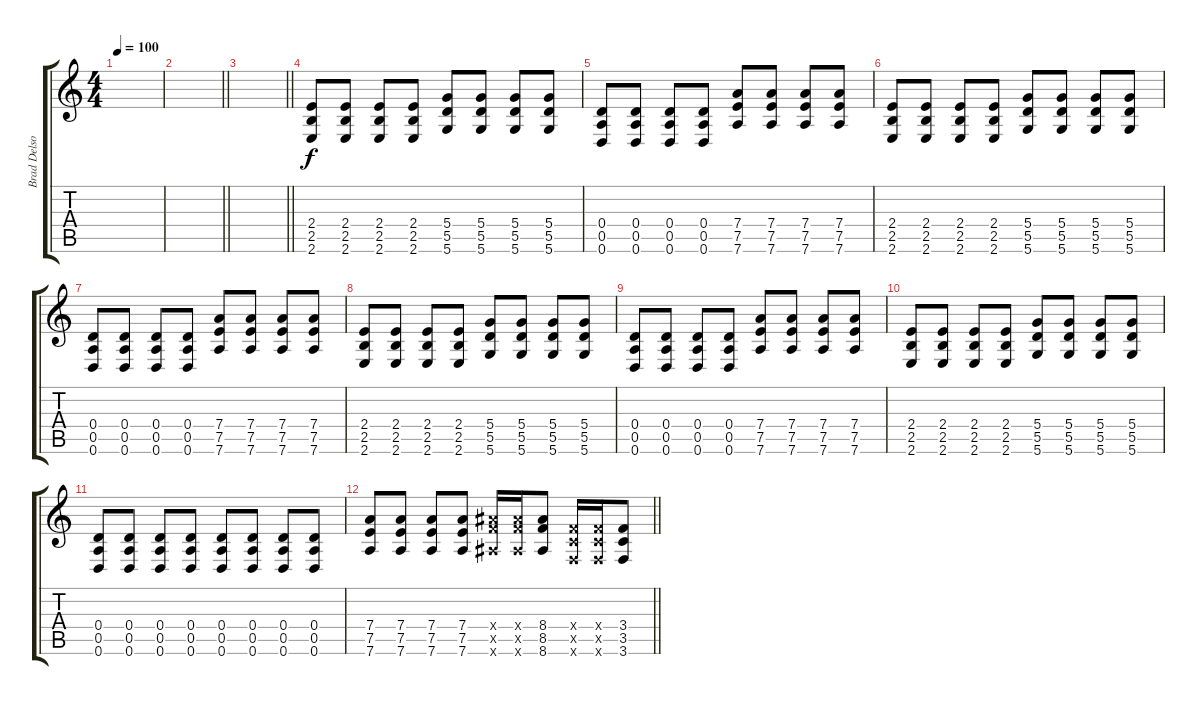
\track ("Brad Delson [Gtr.2]" "Brad Delso") {instrument distortionguitar}
\staff {score tabs}
\tuning (E4 B3 G3 D3 A2 D2) {hide}
\ts (4 4)
\tempo 100
\clef g2
\ks c
|
\barLineRight lightlight
|
\barLineRight lightlight
|
(2.4 2.5 2.6).8 (2.4 2.5 2.6).8 (2.4 2.5 2.6).8 (2.4 2.5 2.6).8 (5.4 5.5 5.6).8 (5.4 5.5 5.6).8 (5.4 5.5 5.6).8 (5.4 5.5 5.6).8 |
(0.4 0.5 0.6).8 (0.4 0.5 0.6).8 (0.4 0.5 0.6).8 (0.4 0.5 0.6).8 (7.4 7.5 7.6).8 (7.4 7.5 7.6).8 (7.4 7.5 7.6).8 (7.4 7.5 7.6).8 |
(2.4 2.5 2.6).8 (2.4 2.5 2.6).8 (2.4 2.5 2.6).8 (2.4 2.5 2.6).8 (5.4 5.5 5.6).8 (5.4 5.5 5.6).8 (5.4 5.5 5.6).8 (5.4 5.5 5.6).8 |
(0.4 0.5 0.6).8 (0.4 0.5 0.6).8 (0.4 0.5 0.6).8 (0.4 0.5 0.6).8 (7.4 7.5 7.6).8 (7.4 7.5 7.6).8 (7.4 7.5 7.6).8 (7.4 7.5 7.6).8 |
(2.4 2.5 2.6).8 (2.4 2.5 2.6).8 (2.4 2.5 2.6).8 (2.4 2.5 2.6).8 (5.4 5.5 5.6).8 (5.4 5.5 5.6).8 (5.4 5.5 5.6).8 (5.4 5.5 5.6).8 |
(0.4 0.5 0.6).8 (0.4 0.5 0.6).8 (0.4 0.5 0.6).8 (0.4 0.5 0.6).8 (7.4 7.5 7.6).8 (7.4 7.5 7.6).8 (7.4 7.5 7.6).8 (7.4 7.5 7.6).8 |
(2.4 2.5 2.6).8 (2.4 2.5 2.6).8 (2.4 2.5 2.6).8 (2.4 2.5 2.6).8 (5.4 5.5 5.6).8 (5.4 5.5 5.6).8 (5.4 5.5 5.6).8 (5.4 5.5 5.6).8 |
(0.4 0.5 0.6).8 (0.4 0.5 0.6).8 (0.4 0.5 0.6).8 (0.4 0.5 0.6).8 (0.4 0.5 0.6).8 (0.4 0.5 0.6).8 (0.4 0.5 0.6).8 (0.4 0.5 0.6).8 |
\barLineRight lightlight
(7.4 7.5 7.6).8 (7.4 7.5 7.6).8 (7.4 7.5 7.6).8 (7.4 7.5 7.6).8 (8.4{x} 8.5{x} 8.6{x}).16 (8.4{x} 8.5{x} 8.6{x}).16 (8.4 8.5 8.6).8 (3.4{x} 3.5{x} 3.6{x}).16 (3.4{x} 3.5{x} 3.6{x}).16 (3.4 3.5 3.6).8
